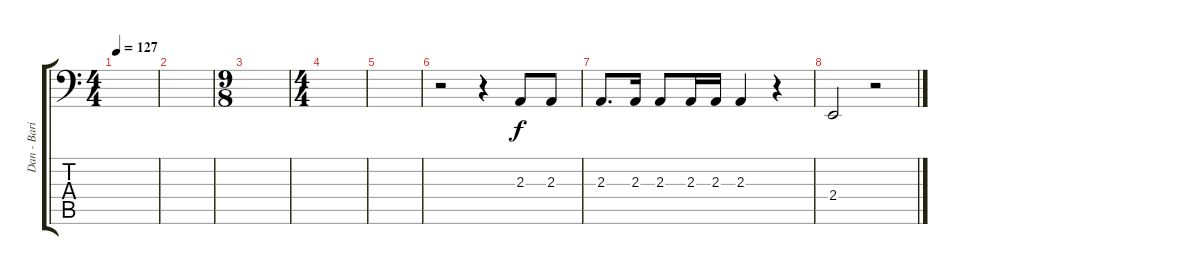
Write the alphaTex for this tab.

\track ("Dan - Bari Sax" "Dan - Bari") {instrument baritonesax}
\staff {score tabs}
\tuning (E3 B2 G2 D2 A1 E1) {hide}
\ts (4 4)
\tempo 127
\clef f4
\ks c
|
|
\ts (9 8)
|
\ts (4 4)
|
|
r.2 r.4 2.3.8 2.3.8 |
2.3.8{d} 2.3.16 2.3.8 2.3.16 2.3.16 2.3.4 r.4 |
2.4.2 r.2
